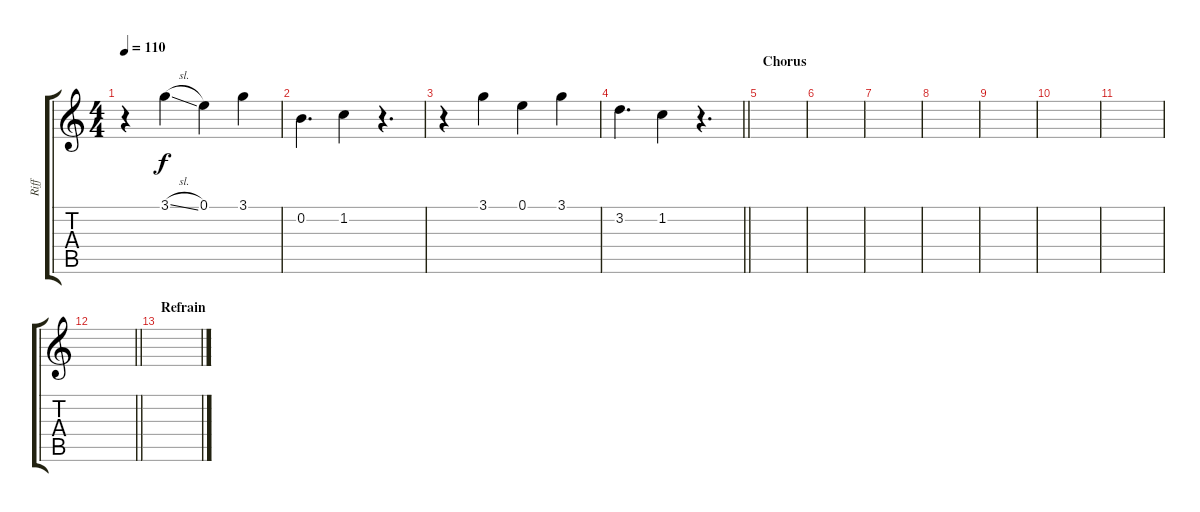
\track ("Riff" "Riff") {instrument electricguitarjazz}
\staff {score tabs}
\tuning (E4 B3 G3 D3 A2 E2) {hide}
\ts (4 4)
\tempo 110
\clef g2
\ks c
r.4{dy f} 3.1{sl}.4 0.1.4 3.1.4 |
0.2.4{d} 1.2.4 r.4{d} |
r.4 3.1.4 0.1.4 3.1.4 |
\barLineRight lightlight
3.2.4{d} 1.2.4 r.4{d} |
\section ("" "Chorus")
|
|
|
|
|
|
|
\barLineRight lightlight
|
\section ("" "Refrain")
